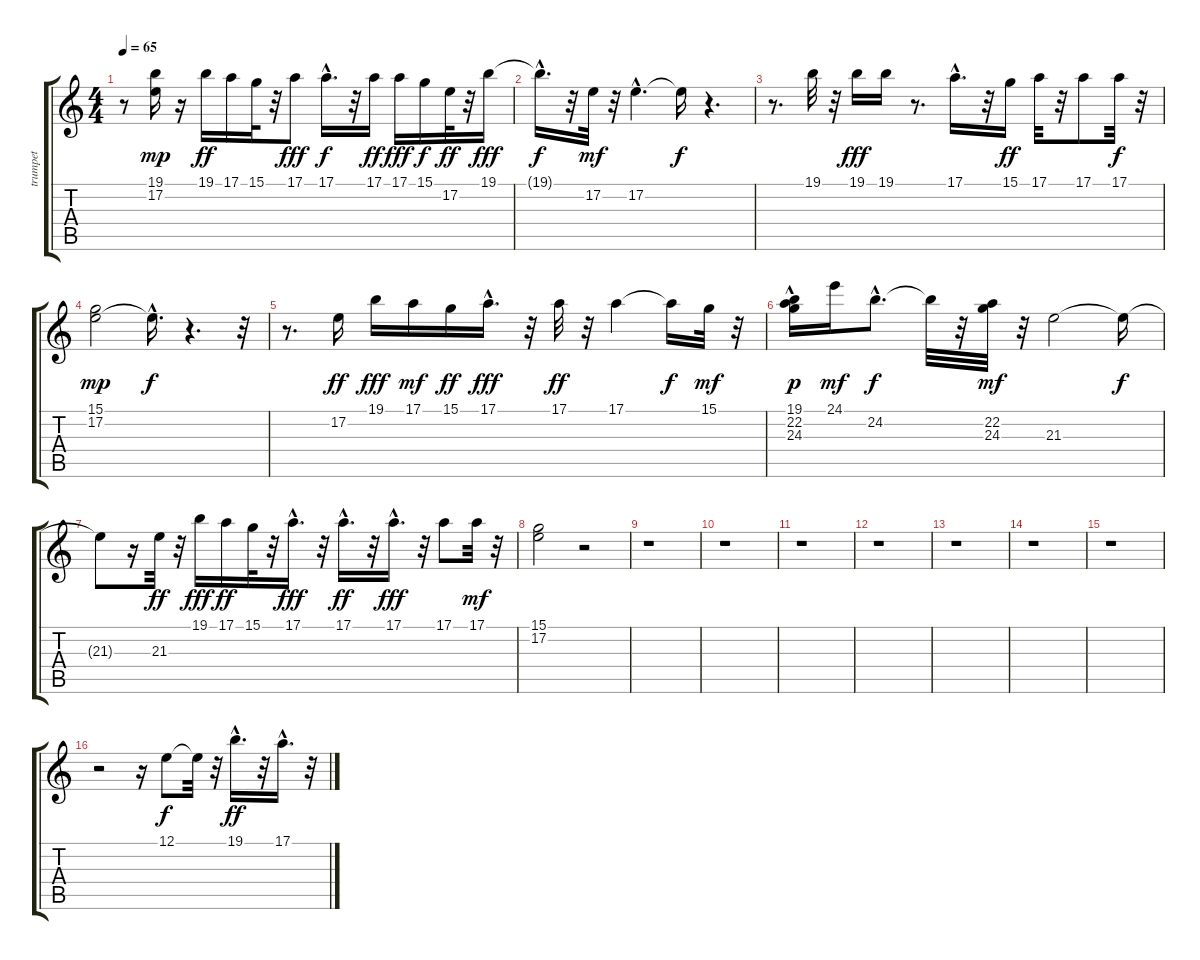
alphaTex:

\track ("trumpet" "trumpet") {instrument trumpet}
\staff {score tabs}
\tuning (E4 B3 G3 D3 A2 E2) {hide}
\ts (4 4)
\tempo 65
\clef g2
\ks c
r.8{dy mp} (19.1 17.2).16{balance 7} r.16 19.1.16{dy ff} 17.1.16 15.1.32 r.32 17.1.8{dy fff} 17.1{hac}.16{d dy f} r.32 17.1.16{dy ff} 17.1.16{dy fff} 15.1.16{dy f} 17.2.32{dy ff} r.32 19.1.16{dy fff} |
19.1{hac t}.16{d dy f} r.32 17.2.32{dy mf} r.32 17.2{hac}.4{d} 17.2{t}.16{dy f} r.4{d} |
r.8{d} 19.1.32 r.32 19.1.16{dy fff} 19.1.16 r.8{d} 17.1{hac}.16{d} r.32 15.1.16{dy ff} 17.1.32 r.32 17.1.8 17.1.32{dy f} r.32 |
(15.1 17.2).2{dy mp} 17.2{hac t}.16{d dy f} r.4{d} r.32 |
r.8{d} 17.2.16{dy ff} 19.1.16{dy fff} 17.1.16{dy mf} 15.1.16{dy ff} 17.1{hac}.16{d dy fff} r.32 17.1.32{dy ff} r.32 17.1.4 17.1{t}.16{dy f} 15.1.32{dy mf} r.32 |
(19.1{hac} 22.2 24.3).16{dy p} 24.1.16{dy mf} 24.2{hac}.8{d dy f} 24.2{t}.32 r.32 (22.2 24.3).32{dy mf} r.32 21.3.2 21.3{t}.16{dy f} |
21.3{t}.8 r.16 21.3.32{dy ff} r.32 19.1.16{dy fff} 17.1.16{dy ff} 15.1.32 r.32 17.1{hac}.16{d dy fff} r.32 17.1{hac}.16{d dy ff} r.32 17.1{hac}.16{d dy fff} r.32 17.1.8 17.1.32{dy mf} r.32 |
(15.1 17.2).2 r.2 |
r.1 |
r.1 |
r.1 |
r.1 |
r.1 |
r.1 |
r.1 |
r.2 r.16 12.1.8{dy f volume 14 instrument trumpet} 12.1{t}.32 r.32 19.1{hac}.16{d dy ff} r.32 17.1{hac}.16{d} r.32
